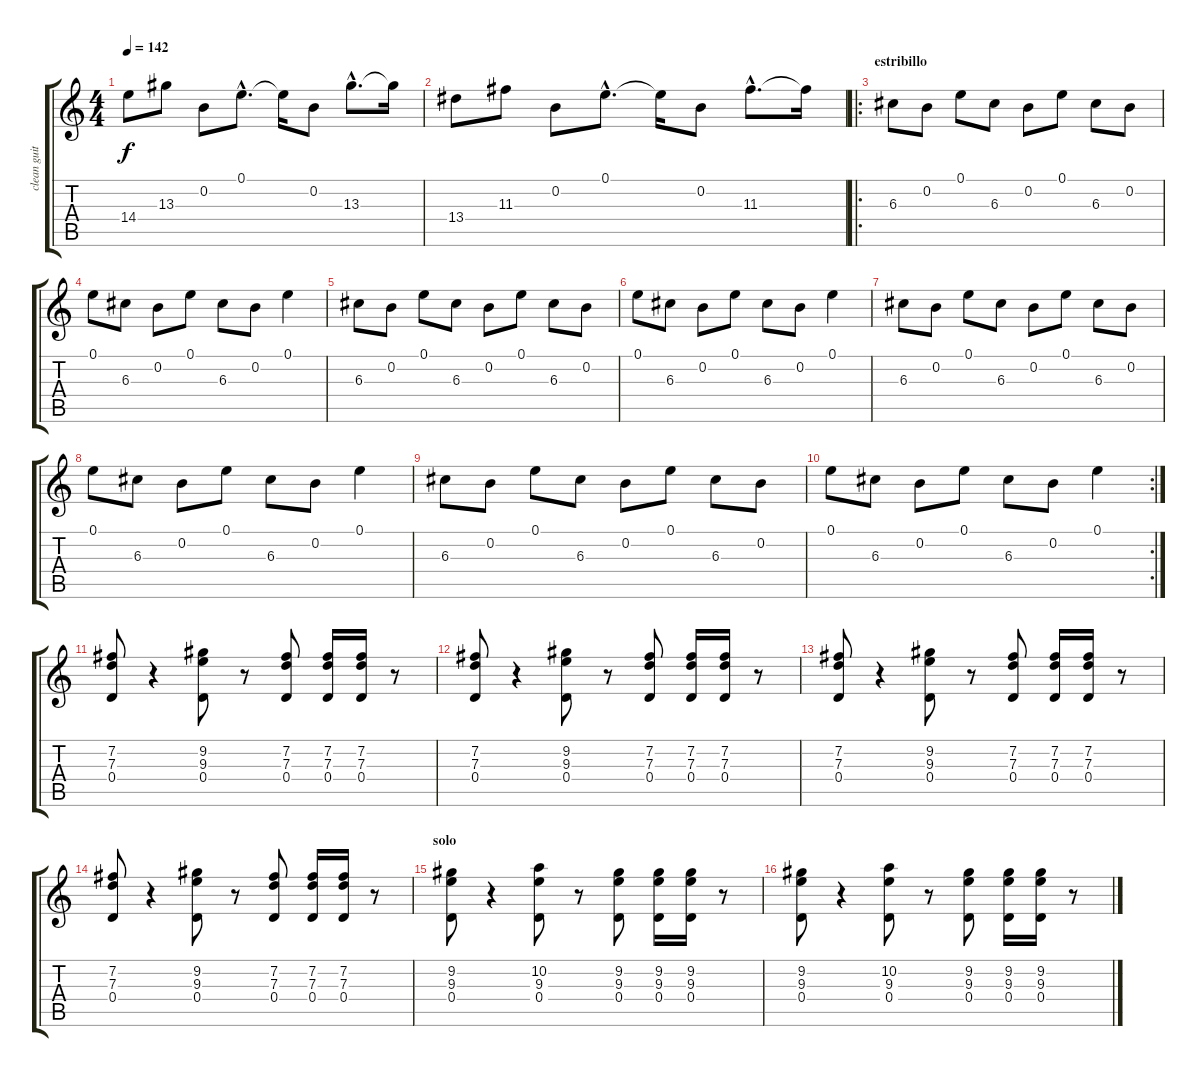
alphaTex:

\track ("clean guitar" "clean guit") {instrument electricguitarclean}
\staff {score tabs}
\tuning (E4 B3 G3 D3 A2 E2) {hide}
\ts (4 4)
\tempo 142
\clef g2
\ks c
14.4.8{dy f} 13.3.8 0.2.8 0.1{hac}.8{d} 0.1{t}.16 0.2.8 13.3{hac}.8{d} 13.3{t}.16 |
13.4.8 11.3.8 0.2.8 0.1{hac}.8{d} 0.1{t}.16 0.2.8 11.3{hac}.8{d} 11.3{t}.16 |
\ro
\section ("" "estribillo")
6.3.8 0.2.8 0.1.8 6.3.8 0.2.8 0.1.8 6.3.8 0.2.8 |
0.1.8 6.3.8 0.2.8 0.1.8 6.3.8 0.2.8 0.1.4 |
6.3.8 0.2.8 0.1.8 6.3.8 0.2.8 0.1.8 6.3.8 0.2.8 |
0.1.8 6.3.8 0.2.8 0.1.8 6.3.8 0.2.8 0.1.4 |
6.3.8 0.2.8 0.1.8 6.3.8 0.2.8 0.1.8 6.3.8 0.2.8 |
0.1.8 6.3.8 0.2.8 0.1.8 6.3.8 0.2.8 0.1.4 |
6.3.8 0.2.8 0.1.8 6.3.8 0.2.8 0.1.8 6.3.8 0.2.8 |
\rc 2
0.1.8 6.3.8 0.2.8 0.1.8 6.3.8 0.2.8 0.1.4 |
(7.2 7.3 0.4).8 r.4 (9.2 9.3 0.4).8 r.8 (7.2 7.3 0.4).8 (7.2 7.3 0.4).16 (7.2 7.3 0.4).16 r.8 |
(7.2 7.3 0.4).8 r.4 (9.2 9.3 0.4).8 r.8 (7.2 7.3 0.4).8 (7.2 7.3 0.4).16 (7.2 7.3 0.4).16 r.8 |
(7.2 7.3 0.4).8 r.4 (9.2 9.3 0.4).8 r.8 (7.2 7.3 0.4).8 (7.2 7.3 0.4).16 (7.2 7.3 0.4).16 r.8 |
(7.2 7.3 0.4).8 r.4 (9.2 9.3 0.4).8 r.8 (7.2 7.3 0.4).8 (7.2 7.3 0.4).16 (7.2 7.3 0.4).16 r.8 |
\section ("" "solo")
(9.2 9.3 0.4).8 r.4 (10.2 9.3 0.4).8 r.8 (9.2 9.3 0.4).8 (9.2 9.3 0.4).16 (9.2 9.3 0.4).16 r.8 |
(9.2 9.3 0.4).8 r.4 (10.2 9.3 0.4).8 r.8 (9.2 9.3 0.4).8 (9.2 9.3 0.4).16 (9.2 9.3 0.4).16 r.8
